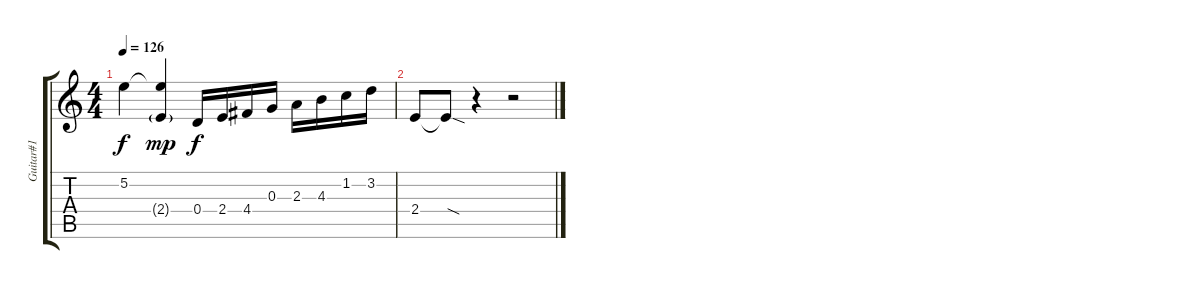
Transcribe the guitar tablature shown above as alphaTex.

\track ("Guitar#1" "Guitar#1") {instrument distortionguitar}
\staff {score tabs}
\tuning (E4 B3 G3 D3 A2 E2) {hide}
\ts (4 4)
\tempo 126
\clef g2
\ks c
5.2.4{dy f} (5.2{t} 2.4{g}).4{dy mp} 0.4.16{dy f} 2.4.16 4.4.16 0.3.16 2.3.16 4.3.16 1.2.16 3.2.16 |
2.4.8 2.4{sod t}.8 r.4 r.2
